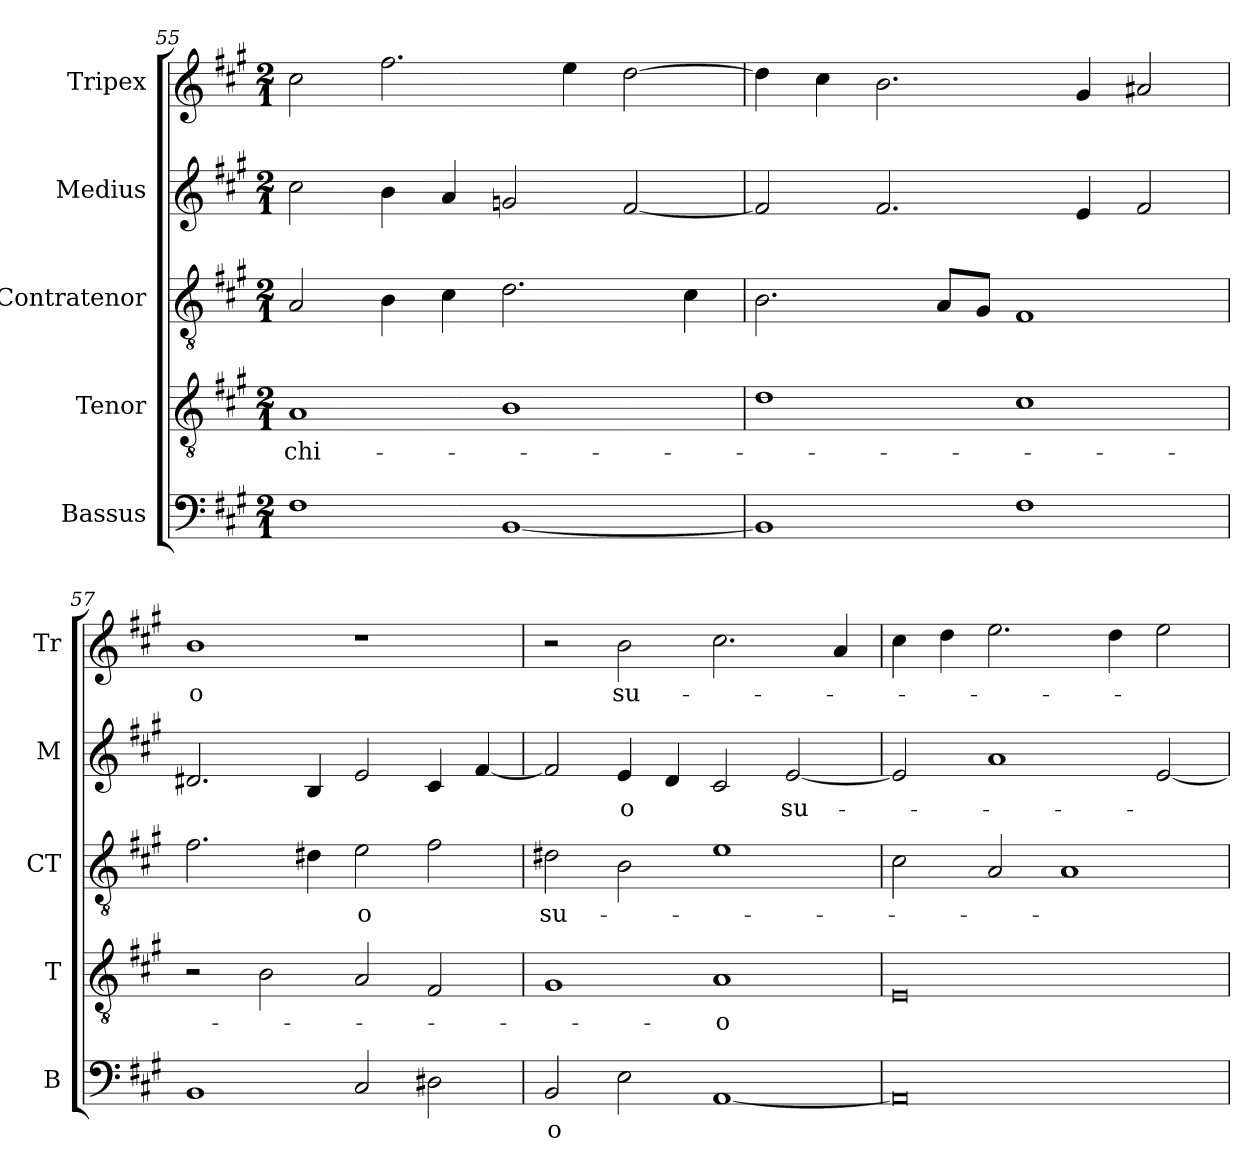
**kern	**text	**kern	**text	**kern	**text	**kern	**text	**kern	**text
*part5	*part5	*part4	*part4	*part3	*part3	*part2	*part2	*part1	*part1
*staff5	*staff5	*staff4	*staff4	*staff3	*staff3	*staff2	*staff2	*staff1	*staff1
*I"Bassus	*	*I"Tenor	*	*I"Contratenor	*	*I"Medius	*	*I"Tripex	*
*I'B	*	*I'T	*	*I'CT	*	*I'M	*	*I'Tr	*
*clefF4	*	*clefGv2	*	*clefGv2	*	*clefG2	*	*clefG2	*
*	*	*ITrd7c12	*	*ITrd7c12	*	*	*	*	*
*k[f#c#g#]	*	*k[f#c#g#]	*	*k[f#c#g#]	*	*k[f#c#g#]	*	*k[f#c#g#]	*
*A:	*	*A:	*	*A:	*	*A:	*	*A:	*
*M2/1	*	*M2/1	*	*M2/1	*	*M2/1	*	*M2/1	*
=55	=55	=55	=55	=55	=55	=55	=55	=55	=55
!	!	!	!LO:LY:b:color=#000000	!	!	!	!	!	!
1F#i	.	1AAi	-chi-	2AAi/	.	2cc#i\	.	2cc#i\	.
.	.	.	.	4BBi\	.	4bi\	.	2.ff#i\	.
.	.	.	.	4C#i\	.	4ai/	.	.	.
[<1BBi	.	1BBi	.	2.Di\	.	2gi/	.	.	.
.	.	.	.	.	.	.	.	4eei\	.
.	.	.	.	.	.	[<2f#i/	.	[>2ddi\	.
.	.	.	.	4C#i\	.	.	.	.	.
=56	=56	=56	=56	=56	=56	=56	=56	=56	=56
1BBi]	.	1Di	.	2.BBi\	.	2f#i/]	.	4ddi\]	.
.	.	.	.	.	.	.	.	4cc#i\	.
.	.	.	.	.	.	2.f#i/	.	2.bi\	.
.	.	.	.	8AAi/L	.	.	.	.	.
.	.	.	.	8GG#i/J	.	.	.	.	.
1F#i	.	1C#i	.	1FF#i	.	.	.	.	.
.	.	.	.	.	.	4ei/	.	4g#i/	.
.	.	.	.	.	.	2f#i/	.	2a#i/	.
=57	=57	=57	=57	=57	=57	=57	=57	=57	=57
!	!	!	!	!	!	!	!	!	!LO:LY:b:color=#000000
1BBi	.	2r	.	2.F#i\	.	2.d#i/	.	1bi	-o
.	.	2BBi\	.	.	.	.	.	.	.
.	.	.	.	4D#i\	.	4Bi/	.	.	.
!	!	!	!	!	!LO:LY:b:color=#000000	!	!	!	!
2C#i/	.	2AAi/	.	2Ei\	-o	2ei/	.	1r	.
2D#i\	.	2FF#i/	.	2F#i\	.	4c#i/	.	.	.
.	.	.	.	.	.	[<4f#i/	.	.	.
!!LO:PB:g=z
=58	=58	=58	=58	=58	=58	=58	=58	=58	=58
!	!LO:LY:b:color=#000000	!	!	!	!	!	!	!	!
!	!	!	!	!	!LO:LY:b:color=#000000	!	!	!	!
2BBi/	-o	1GG#i	.	2D#i\	su-	2f#i/]	.	2r	.
!	!	!	!	!	!	!	!LO:LY:b:color=#000000	!	!
!	!	!	!	!	!	!	!	!	!LO:LY:b:color=#000000
2Ei\	.	.	.	2BBi\	.	4ei/	-o	2bi\	su-
.	.	.	.	.	.	4di/	.	.	.
!	!	!	!LO:LY:b:color=#000000	!	!	!	!	!	!
[<1AAi	.	1AAi	-o	1Ei	.	2c#i/	.	2.cc#i\	.
!	!	!	!	!	!	!	!LO:LY:b:color=#000000	!	!
.	.	.	.	.	.	[<2ei/	su-	.	.
.	.	.	.	.	.	.	.	4ai/	.
=59	=59	=59	=59	=59	=59	=59	=59	=59	=59
0AAi]	.	0EEi	.	2C#i\	.	2ei/]	.	4cc#i\	.
.	.	.	.	.	.	.	.	4ddi\	.
.	.	.	.	2AAi/	.	1ai	.	2.eei\	.
.	.	.	.	1AAi	.	.	.	.	.
.	.	.	.	.	.	.	.	4ddi\	.
.	.	.	.	.	.	[<2ei/	.	2eei\	.
=	=	=	=	=	=	=	=	=	=
*-	*-	*-	*-	*-	*-	*-	*-	*-	*-
